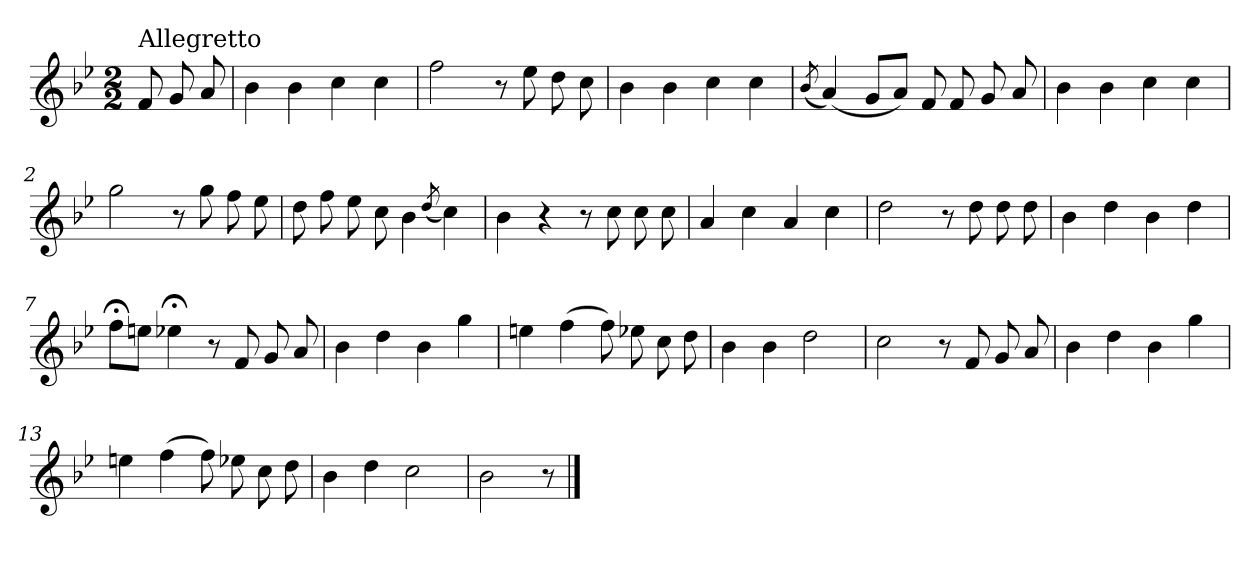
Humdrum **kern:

**kern
*part1
*staff1
*clefG2
*k[b-e-]
*g:
*M2/2
=
!LO:TX:a:t=Allegretto
8f/
8g/
8a/
=1
4b-\
4b-\
4cc\
4cc\
=2
2ff\
8r
8ee-\
8dd\
8cc\
=3
4b-\
4b-\
4cc\
4cc\
=4
(<8qb-/
(<4a/)
8g/L
8a/J)
8f/
8f/
8g/
8a/
=1X
4b-\
4b-\
4cc\
4cc\
!!LO:LB:g=z
=2X
2gg\
8r
8gg\
8ff\
8ee-\
=3X
8dd\
8ff\
8ee-\
8cc\
4b-\
(<8qdd/
4cc\)
=4X
4b-\
4r
8r
8cc\
8cc\
8cc\
=5X
4a/
4cc\
4a/
4cc\
=5
2dd\
8r
8dd\
8dd\
8dd\
=6
4b-\
4dd\
4b-\
4dd\
=7
8ff;<\L
8een\J
4ee-X;<\
8r
8f/
8g/
8a/
!!LO:LB:g=z
=8
4b-\
4dd\
4b-\
4gg\
=9
4een\
(>4ff\
8ff\)
8ee-X\
8cc\
8dd\
=10
4b-\
4b-\
2dd\
=11
2cc\
8r
8f/
8g/
8a/
=12
4b-\
4dd\
4b-\
4gg\
!!LO:LB:g=z
=13
4een\
(>4ff\
8ff\)
8ee-X\
8cc\
8dd\
=14
4b-\
4dd\
2cc\
=15
2b-\
8r
==
*-
